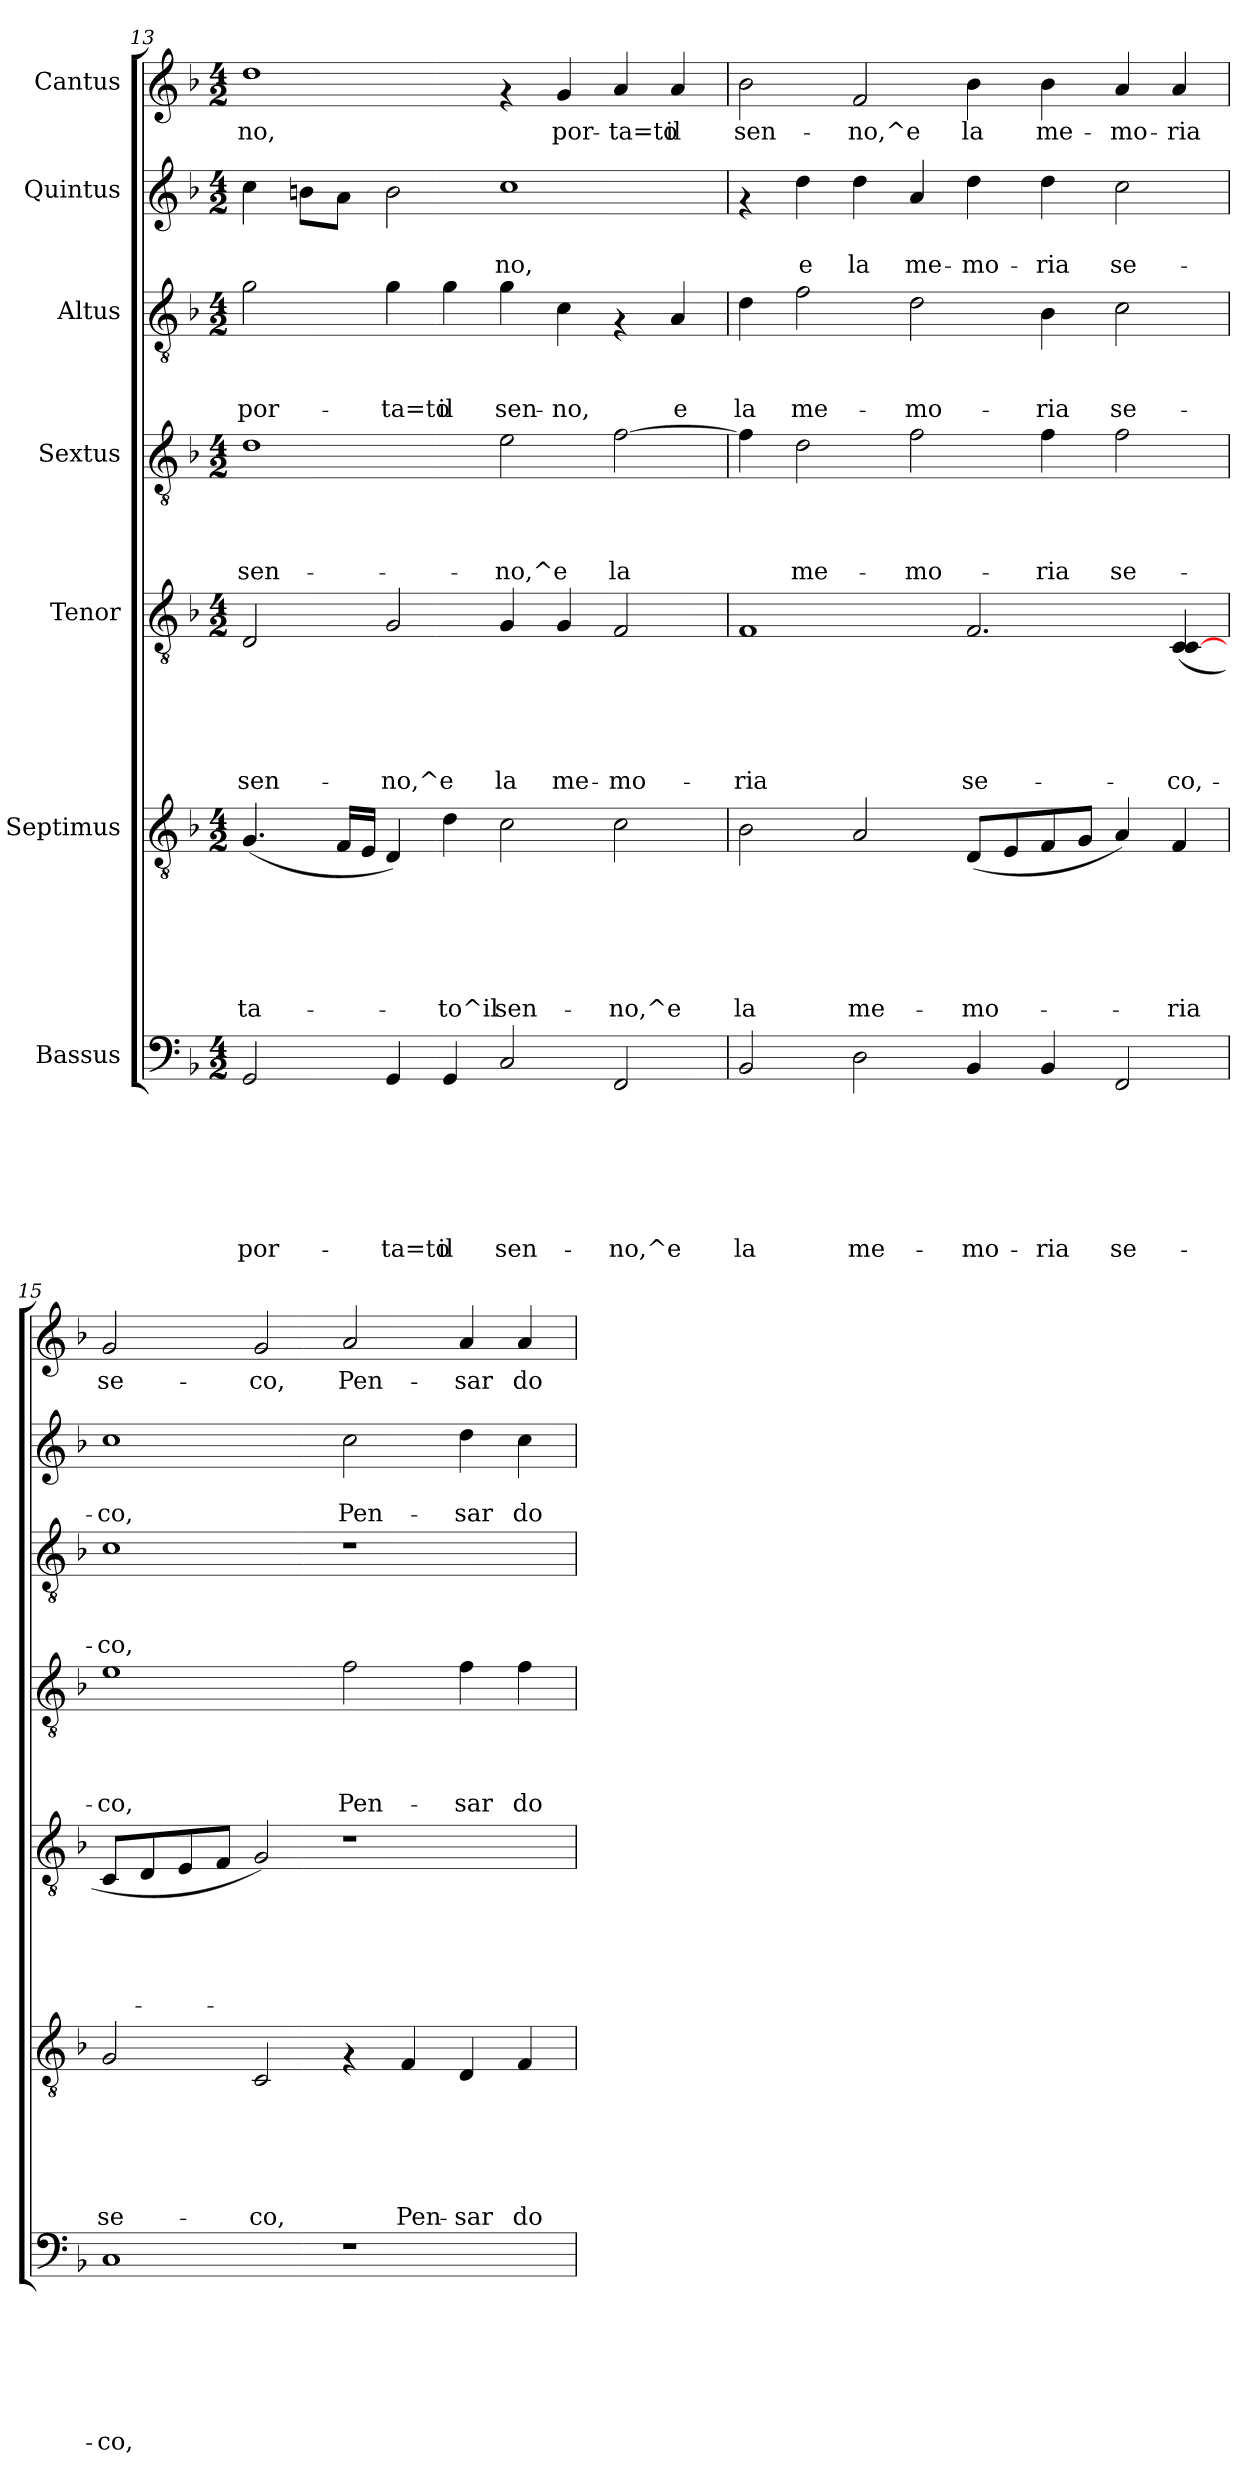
**kern	**text	**text	**text	**text	**text	**text	**text	**kern	**text	**text	**text	**text	**text	**text	**kern	**text	**text	**text	**text	**text	**kern	**text	**text	**text	**text	**kern	**text	**text	**text	**kern	**text	**text	**kern	**text
*part7	*part7	*part7	*part7	*part7	*part7	*part7	*part7	*part6	*part6	*part6	*part6	*part6	*part6	*part6	*part5	*part5	*part5	*part5	*part5	*part5	*part4	*part4	*part4	*part4	*part4	*part3	*part3	*part3	*part3	*part2	*part2	*part2	*part1	*part1
*staff7	*staff7	*staff7	*staff7	*staff7	*staff7	*staff7	*staff7	*staff6	*staff6	*staff6	*staff6	*staff6	*staff6	*staff6	*staff5	*staff5	*staff5	*staff5	*staff5	*staff5	*staff4	*staff4	*staff4	*staff4	*staff4	*staff3	*staff3	*staff3	*staff3	*staff2	*staff2	*staff2	*staff1	*staff1
*I"Bassus	*	*	*	*	*	*	*	*I"Septimus	*	*	*	*	*	*	*I"Tenor	*	*	*	*	*	*I"Sextus	*	*	*	*	*I"Altus	*	*	*	*I"Quintus	*	*	*I"Cantus	*
!!LO:PB:g=z
*clefF4	*	*	*	*	*	*	*	*clefGv2	*	*	*	*	*	*	*clefGv2	*	*	*	*	*	*clefGv2	*	*	*	*	*clefGv2	*	*	*	*clefG2	*	*	*clefG2	*
*k[b-]	*	*	*	*	*	*	*	*k[b-]	*	*	*	*	*	*	*k[b-]	*	*	*	*	*	*k[b-]	*	*	*	*	*k[b-]	*	*	*	*k[b-]	*	*	*k[b-]	*
*F:	*	*	*	*	*	*	*	*F:	*	*	*	*	*	*	*F:	*	*	*	*	*	*F:	*	*	*	*	*F:	*	*	*	*F:	*	*	*F:	*
*M4/2	*	*	*	*	*	*	*	*M4/2	*	*	*	*	*	*	*M4/2	*	*	*	*	*	*M4/2	*	*	*	*	*M4/2	*	*	*	*M4/2	*	*	*M4/2	*
=13	=13	=13	=13	=13	=13	=13	=13	=13	=13	=13	=13	=13	=13	=13	=13	=13	=13	=13	=13	=13	=13	=13	=13	=13	=13	=13	=13	=13	=13	=13	=13	=13	=13	=13
!	!	!	!	!	!	!	!LO:LY:b	!	!	!	!	!	!	!LO:LY:b	!	!	!	!	!	!LO:LY:b	!	!	!	!	!LO:LY:b	!	!	!	!LO:LY:b	!	!	!	!	!LO:LY:b
2GG/	.	.	.	.	.	.	por-	(<4.G/	.	.	.	.	.	-ta-	2D/	.	.	.	.	sen-	1d	.	.	.	sen-	2g\	.	.	por-	4cc\	.	.	1dd	-no,
.	.	.	.	.	.	.	.	.	.	.	.	.	.	.	.	.	.	.	.	.	.	.	.	.	.	.	.	.	.	8bn\L	.	.	.	.
.	.	.	.	.	.	.	.	16F/LL	.	.	.	.	.	.	.	.	.	.	.	.	.	.	.	.	.	.	.	.	.	8a\J	.	.	.	.
.	.	.	.	.	.	.	.	16E/JJ	.	.	.	.	.	.	.	.	.	.	.	.	.	.	.	.	.	.	.	.	.	.	.	.	.	.
!	!	!	!	!	!	!	!LO:LY:b	!	!	!	!	!	!	!	!	!	!	!	!	!LO:LY:b	!	!	!	!	!	!	!	!	!LO:LY:b	!	!	!	!	!
4GG/	.	.	.	.	.	.	-ta=to	4D/)	.	.	.	.	.	.	2G/	.	.	.	.	-no,^e	.	.	.	.	.	4g\	.	.	-ta=to	2b\	.	.	.	.
!	!	!	!	!	!	!	!LO:LY:b	!	!	!	!	!	!	!LO:LY:b	!	!	!	!	!	!	!	!	!	!	!	!	!	!	!LO:LY:b	!	!	!	!	!
4GG/	.	.	.	.	.	.	il	4d\	.	.	.	.	.	-to^il	.	.	.	.	.	.	.	.	.	.	.	4g\	.	.	il	.	.	.	.	.
!	!	!	!	!	!	!	!LO:LY:b	!	!	!	!	!	!	!LO:LY:b	!	!	!	!	!	!LO:LY:b	!	!	!	!	!LO:LY:b	!	!	!	!LO:LY:b	!	!	!LO:LY:b	!	!
2C/	.	.	.	.	.	.	sen-	2c\	.	.	.	.	.	sen-	4G/	.	.	.	.	la	2e\	.	.	.	-no,^e	4g\	.	.	sen-	1cc	.	-no,	4rf	.
!	!	!	!	!	!	!	!	!	!	!	!	!	!	!	!	!	!	!	!	!LO:LY:b	!	!	!	!	!	!	!	!	!LO:LY:b	!	!	!	!	!LO:LY:b
.	.	.	.	.	.	.	.	.	.	.	.	.	.	.	4G/	.	.	.	.	me-	.	.	.	.	.	4c\	.	.	-no,	.	.	.	4g/	por-
!	!	!	!	!	!	!	!LO:LY:b	!	!	!	!	!	!	!LO:LY:b	!	!	!	!	!	!LO:LY:b	!	!	!	!	!LO:LY:b	!	!	!	!	!	!	!	!	!LO:LY:b
2FF/	.	.	.	.	.	.	-no,^e	2c\	.	.	.	.	.	-no,^e	2F/	.	.	.	.	-mo-	[>2f\	.	.	.	la	4rF	.	.	.	.	.	.	4a/	-ta=to
!	!	!	!	!	!	!	!	!	!	!	!	!	!	!	!	!	!	!	!	!	!	!	!	!	!	!	!	!	!LO:LY:b	!	!	!	!	!LO:LY:b
.	.	.	.	.	.	.	.	.	.	.	.	.	.	.	.	.	.	.	.	.	.	.	.	.	.	4A/	.	.	e	.	.	.	4a/	il
=14	=14	=14	=14	=14	=14	=14	=14	=14	=14	=14	=14	=14	=14	=14	=14	=14	=14	=14	=14	=14	=14	=14	=14	=14	=14	=14	=14	=14	=14	=14	=14	=14	=14	=14
!	!	!	!	!	!	!	!LO:LY:b	!	!	!	!	!	!	!LO:LY:b	!	!	!	!	!	!LO:LY:b	!	!	!	!	!	!	!	!	!LO:LY:b	!	!	!	!	!LO:LY:b
2BB-/	.	.	.	.	.	.	la	2B-\	.	.	.	.	.	la	1F	.	.	.	.	-ria	4f\]	.	.	.	.	4d\	.	.	la	4rf	.	.	2b-\	sen-
!	!	!	!	!	!	!	!	!	!	!	!	!	!	!	!	!	!	!	!	!	!	!	!	!	!LO:LY:b	!	!	!	!LO:LY:b	!	!	!LO:LY:b	!	!
.	.	.	.	.	.	.	.	.	.	.	.	.	.	.	.	.	.	.	.	.	2d\	.	.	.	me-	2f\	.	.	me-	4dd\	.	e	.	.
!	!	!	!	!	!	!	!LO:LY:b	!	!	!	!	!	!	!LO:LY:b	!	!	!	!	!	!	!	!	!	!	!	!	!	!	!	!	!	!LO:LY:b	!	!LO:LY:b
2D\	.	.	.	.	.	.	me-	2A/	.	.	.	.	.	me-	.	.	.	.	.	.	.	.	.	.	.	.	.	.	.	4dd\	.	la	2f/	-no,^e
!	!	!	!	!	!	!	!	!	!	!	!	!	!	!	!	!	!	!	!	!	!	!	!	!	!LO:LY:b	!	!	!	!LO:LY:b	!	!	!LO:LY:b	!	!
.	.	.	.	.	.	.	.	.	.	.	.	.	.	.	.	.	.	.	.	.	2f\	.	.	.	-mo-	2d\	.	.	-mo-	4a/	.	me-	.	.
!	!	!	!	!	!	!	!LO:LY:b	!	!	!	!	!	!	!LO:LY:b	!	!	!	!	!	!LO:LY:b	!	!	!	!	!	!	!	!	!	!	!	!LO:LY:b	!	!LO:LY:b
4BB-/	.	.	.	.	.	.	-mo-	(<8D/L	.	.	.	.	.	-mo-	2.F/	.	.	.	.	se-	.	.	.	.	.	.	.	.	.	4dd\	.	-mo-	4b-\	la
.	.	.	.	.	.	.	.	8E/	.	.	.	.	.	.	.	.	.	.	.	.	.	.	.	.	.	.	.	.	.	.	.	.	.	.
!	!	!	!	!	!	!	!LO:LY:b	!	!	!	!	!	!	!	!	!	!	!	!	!	!	!	!	!	!LO:LY:b	!	!	!	!LO:LY:b	!	!	!LO:LY:b	!	!LO:LY:b
4BB-/	.	.	.	.	.	.	-ria	8F/	.	.	.	.	.	.	.	.	.	.	.	.	4f\	.	.	.	-ria	4B-\	.	.	-ria	4dd\	.	-ria	4b-\	me-
.	.	.	.	.	.	.	.	8G/J	.	.	.	.	.	.	.	.	.	.	.	.	.	.	.	.	.	.	.	.	.	.	.	.	.	.
!	!	!	!	!	!	!	!LO:LY:b	!	!	!	!	!	!	!	!	!	!	!	!	!	!	!	!	!	!LO:LY:b	!	!	!	!LO:LY:b	!	!	!LO:LY:b	!	!LO:LY:b
2FF/	.	.	.	.	.	.	se-	4A/)	.	.	.	.	.	.	.	.	.	.	.	.	2f\	.	.	.	se-	2c\	.	.	se-	2cc\	.	se-	4a/	-mo-
!	!	!	!	!	!	!	!	!	!	!	!	!	!	!LO:LY:b	!	!	!	!	!	!LO:LY:b	!	!	!	!	!	!	!	!	!	!	!	!	!	!LO:LY:b
.	.	.	.	.	.	.	.	4F/	.	.	.	.	.	-ria	(<4C/ [<4C/	.	.	.	.	-co,-	.	.	.	.	.	.	.	.	.	.	.	.	4a/	-ria
=15	=15	=15	=15	=15	=15	=15	=15	=15	=15	=15	=15	=15	=15	=15	=15	=15	=15	=15	=15	=15	=15	=15	=15	=15	=15	=15	=15	=15	=15	=15	=15	=15	=15	=15
!	!	!	!	!	!	!	!LO:LY:b	!	!	!	!	!	!	!LO:LY:b	!	!	!	!	!	!	!	!	!	!	!LO:LY:b	!	!	!	!LO:LY:b	!	!	!LO:LY:b	!	!LO:LY:b
1C	.	.	.	.	.	.	-co,	2G/	.	.	.	.	.	se-	8C/L	.	.	.	.	.	1e	.	.	.	-co,	1c	.	.	-co,	1cc	.	-co,	2g/	se-
.	.	.	.	.	.	.	.	.	.	.	.	.	.	.	8D/	.	.	.	.	.	.	.	.	.	.	.	.	.	.	.	.	.	.	.
.	.	.	.	.	.	.	.	.	.	.	.	.	.	.	8E/	.	.	.	.	.	.	.	.	.	.	.	.	.	.	.	.	.	.	.
.	.	.	.	.	.	.	.	.	.	.	.	.	.	.	8F/J	.	.	.	.	.	.	.	.	.	.	.	.	.	.	.	.	.	.	.
!	!	!	!	!	!	!	!	!	!	!	!	!	!	!LO:LY:b	!	!	!	!	!	!	!	!	!	!	!	!	!	!	!	!	!	!	!	!LO:LY:b
.	.	.	.	.	.	.	.	2C/	.	.	.	.	.	-co,	2G/)	.	.	.	.	.	.	.	.	.	.	.	.	.	.	.	.	.	2g/	-co,
!	!	!	!	!	!	!	!	!	!	!	!	!	!	!	!	!	!	!	!	!	!	!	!	!	!LO:LY:b	!	!	!	!	!	!	!LO:LY:b	!	!LO:LY:b
1r	.	.	.	.	.	.	.	4rF	.	.	.	.	.	.	1r	.	.	.	.	.	2f\	.	.	.	Pen-	1r	.	.	.	2cc\	.	Pen-	2a/	Pen-
!	!	!	!	!	!	!	!	!	!	!	!	!	!	!LO:LY:b	!	!	!	!	!	!	!	!	!	!	!	!	!	!	!	!	!	!	!	!
.	.	.	.	.	.	.	.	4F/	.	.	.	.	.	Pen-	.	.	.	.	.	.	.	.	.	.	.	.	.	.	.	.	.	.	.	.
!	!	!	!	!	!	!	!	!	!	!	!	!	!	!LO:LY:b	!	!	!	!	!	!	!	!	!	!	!LO:LY:b	!	!	!	!	!	!	!LO:LY:b	!	!LO:LY:b
.	.	.	.	.	.	.	.	4D/	.	.	.	.	.	-sar	.	.	.	.	.	.	4f\	.	.	.	-sar	.	.	.	.	4dd\	.	-sar	4a/	-sar
!	!	!	!	!	!	!	!	!	!	!	!	!	!	!LO:LY:b	!	!	!	!	!	!	!	!	!	!	!LO:LY:b	!	!	!	!	!	!	!LO:LY:b	!	!LO:LY:b
.	.	.	.	.	.	.	.	4F/	.	.	.	.	.	do-	.	.	.	.	.	.	4f\	.	.	.	do-	.	.	.	.	4cc\	.	do-	4a/	do-
=	=	=	=	=	=	=	=	=	=	=	=	=	=	=	=	=	=	=	=	=	=	=	=	=	=	=	=	=	=	=	=	=	=	=
*-	*-	*-	*-	*-	*-	*-	*-	*-	*-	*-	*-	*-	*-	*-	*-	*-	*-	*-	*-	*-	*-	*-	*-	*-	*-	*-	*-	*-	*-	*-	*-	*-	*-	*-
